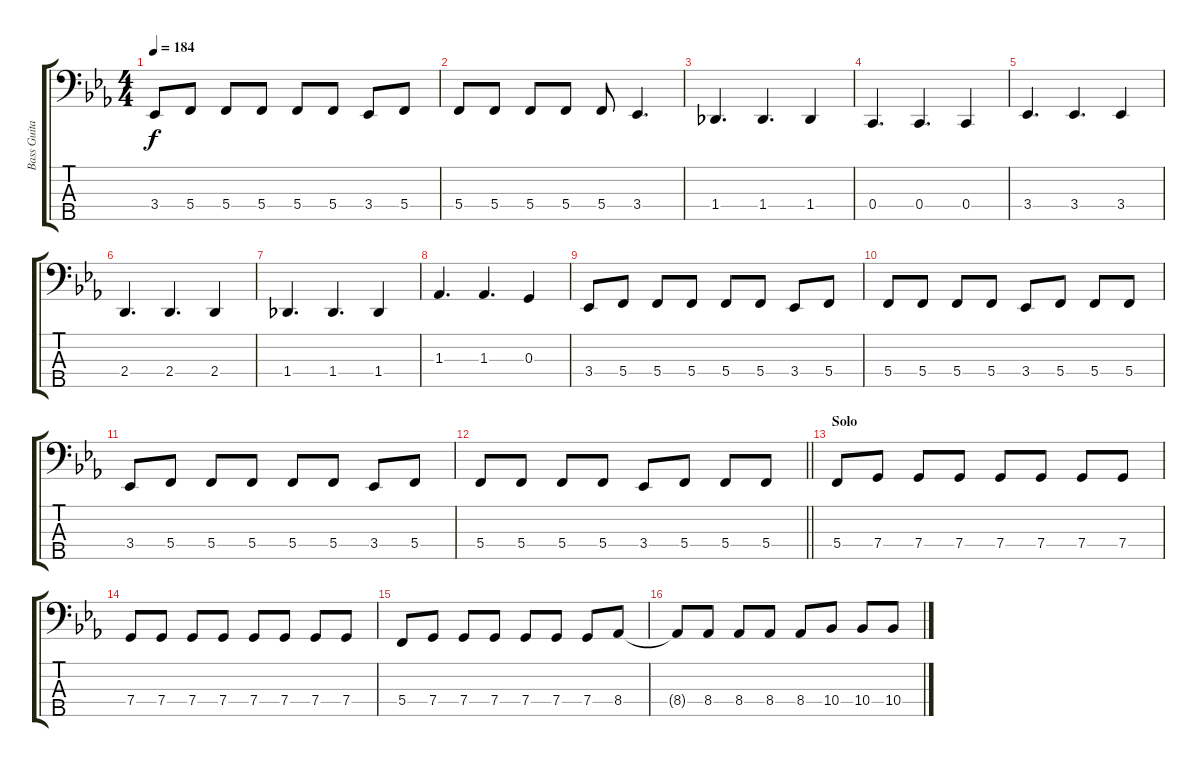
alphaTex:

\track ("Bass Guitar" "Bass Guita") {instrument electricbassfinger}
\staff {score tabs}
\tuning (F2 C2 G1 C1 A0) {hide}
\ts (4 4)
\tempo 184
\clef f4
\ks eb
3.4.8{dy f} 5.4.8 5.4.8 5.4.8 5.4.8 5.4.8 3.4.8 5.4.8 |
5.4.8 5.4.8 5.4.8 5.4.8 5.4.8 3.4.4{d} |
1.4.4{d} 1.4.4{d} 1.4.4 |
0.4.4{d} 0.4.4{d} 0.4.4 |
3.4.4{d} 3.4.4{d} 3.4.4 |
2.4.4{d} 2.4.4{d} 2.4.4 |
1.4.4{d} 1.4.4{d} 1.4.4 |
1.3.4{d} 1.3.4{d} 0.3.4 |
3.4.8 5.4.8 5.4.8 5.4.8 5.4.8 5.4.8 3.4.8 5.4.8 |
5.4.8 5.4.8 5.4.8 5.4.8 3.4.8 5.4.8 5.4.8 5.4.8 |
3.4.8 5.4.8 5.4.8 5.4.8 5.4.8 5.4.8 3.4.8 5.4.8 |
\barLineRight lightlight
5.4.8 5.4.8 5.4.8 5.4.8 3.4.8 5.4.8 5.4.8 5.4.8 |
\section ("" "Solo")
5.4.8 7.4.8 7.4.8 7.4.8 7.4.8 7.4.8 7.4.8 7.4.8 |
7.4.8 7.4.8 7.4.8 7.4.8 7.4.8 7.4.8 7.4.8 7.4.8 |
5.4.8 7.4.8 7.4.8 7.4.8 7.4.8 7.4.8 7.4.8 8.4.8 |
8.4{t}.8 8.4.8 8.4.8 8.4.8 8.4.8 10.4.8 10.4.8 10.4.8
